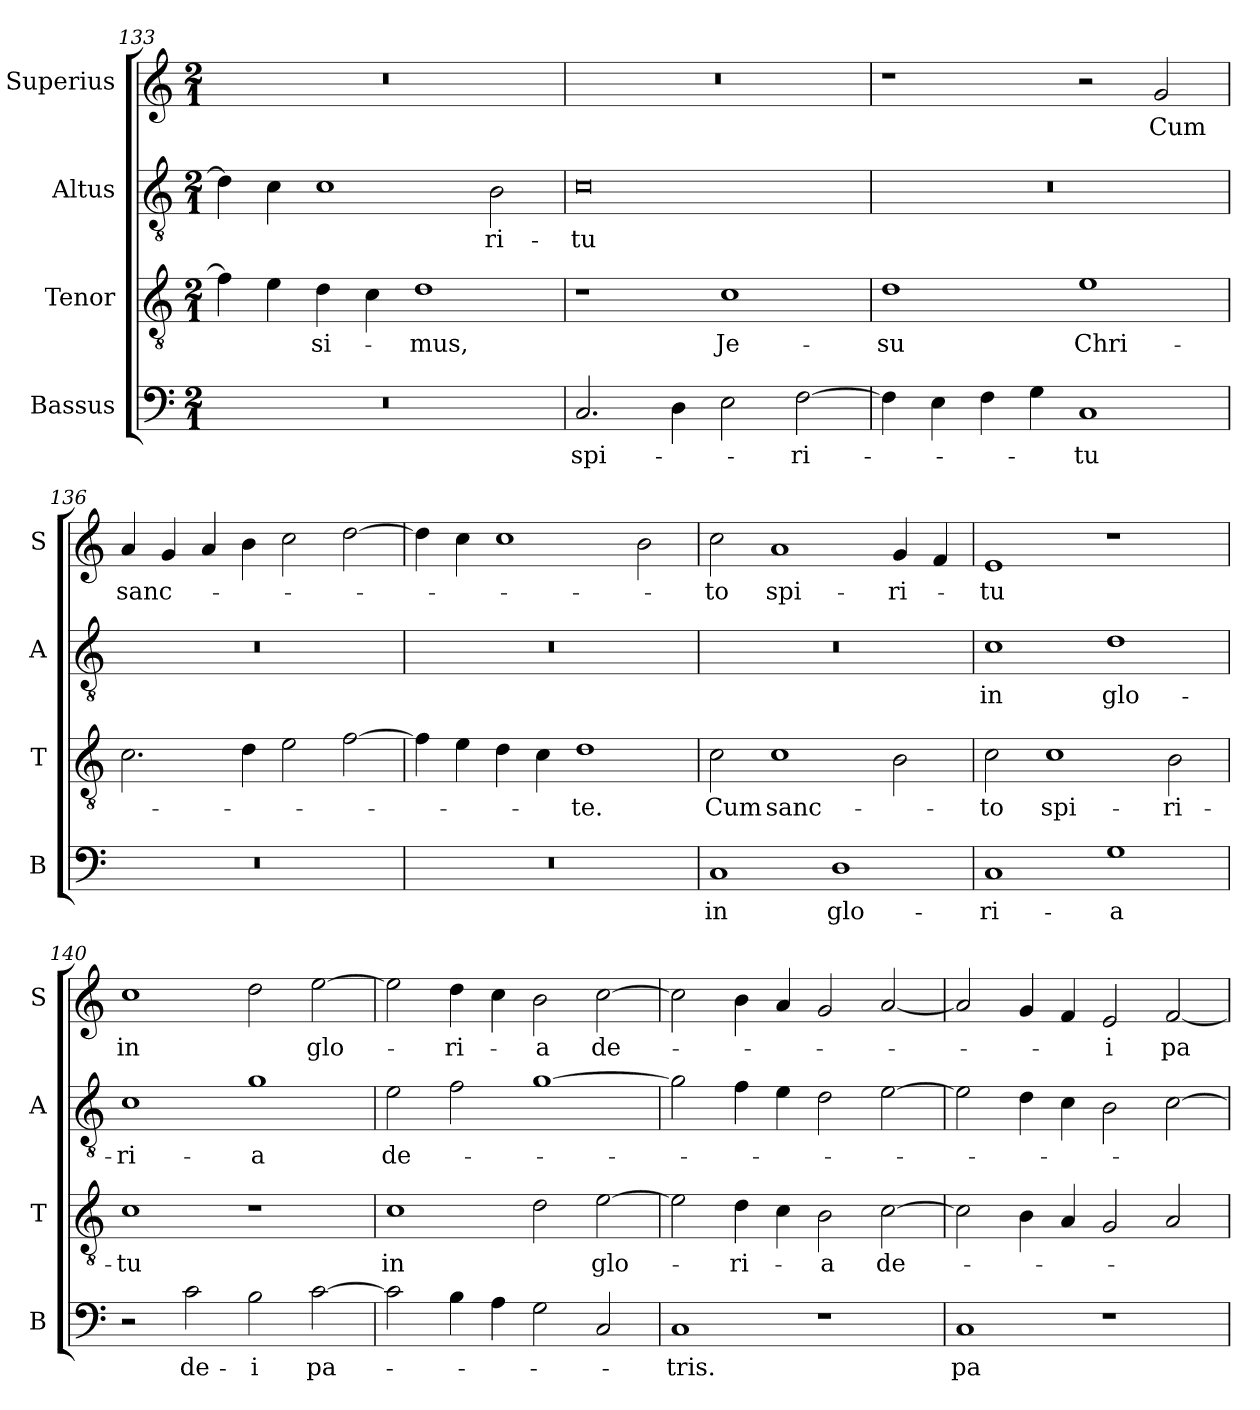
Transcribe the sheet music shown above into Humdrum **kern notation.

**kern	**text	**kern	**text	**kern	**text	**kern	**text
*part4	*part4	*part3	*part3	*part2	*part2	*part1	*part1
*staff4	*staff4	*staff3	*staff3	*staff2	*staff2	*staff1	*staff1
*I"Bassus	*	*I"Tenor	*	*I"Altus	*	*I"Superius	*
*I'B	*	*I'T	*	*I'A	*	*I'S	*
*clefF4	*	*clefGv2	*	*clefGv2	*	*clefG2	*
*k[]	*	*k[]	*	*k[]	*	*k[]	*
*M2/1	*	*M2/1	*	*M2/1	*	*M2/1	*
=133	=133	=133	=133	=133	=133	=133	=133
0r	.	4f\]	.	4d\]	.	0r	.
.	.	4e\	.	4c\	.	.	.
.	.	4d\	-si-	1c	.	.	.
.	.	4c\	.	.	.	.	.
.	.	1d	-mus,	.	.	.	.
.	.	.	.	2B\	-ri-	.	.
=134	=134	=134	=134	=134	=134	=134	=134
2.C/	spi-	1r	.	0c	-tu	0r	.
4D\	.	.	.	.	.	.	.
2E\	.	1c	Je-	.	.	.	.
[2F\	-ri-	.	.	.	.	.	.
=135	=135	=135	=135	=135	=135	=135	=135
4F\]	.	1d	-su	0r	.	1r	.
4E\	.	.	.	.	.	.	.
4F\	.	.	.	.	.	.	.
4G\	.	.	.	.	.	.	.
1C	-tu	1e	Chri-	.	.	2r	.
.	.	.	.	.	.	2g/	Cum
=136	=136	=136	=136	=136	=136	=136	=136
0r	.	2.c\	.	0r	.	4a/	sanc-
.	.	.	.	.	.	4g/	.
.	.	.	.	.	.	4a/	.
.	.	4d\	.	.	.	4b\	.
.	.	2e\	.	.	.	2cc\	.
.	.	[2f\	.	.	.	[2dd\	.
=137	=137	=137	=137	=137	=137	=137	=137
0r	.	4f\]	.	0r	.	4dd\]	.
.	.	4e\	.	.	.	4cc\	.
.	.	4d\	.	.	.	1cc	.
.	.	4c\	.	.	.	.	.
.	.	1d	-te.	.	.	.	.
.	.	.	.	.	.	2b\	.
=138	=138	=138	=138	=138	=138	=138	=138
1C	in	2c\	Cum	0r	.	2cc\	-to
.	.	1c	sanc-	.	.	1a	spi-
1D	glo-	.	.	.	.	.	.
.	.	2B\	.	.	.	4g/	-ri-
.	.	.	.	.	.	4f/	.
=139	=139	=139	=139	=139	=139	=139	=139
1C	-ri-	2c\	-to	1c	in	1e	-tu
.	.	1c	spi-	.	.	.	.
1G	-a	.	.	1d	glo-	1r	.
.	.	2B\	-ri-	.	.	.	.
=140	=140	=140	=140	=140	=140	=140	=140
2r	.	1c	-tu	1c	-ri-	1cc	in
2c\	de-	.	.	.	.	.	.
2B\	-i	1r	.	1g	-a	2dd\	.
[2c\	pa-	.	.	.	.	[2ee\	glo-
=141	=141	=141	=141	=141	=141	=141	=141
2c\]	.	1c	in	2e\	de-	2ee\]	.
4B\	.	.	.	2f\	.	4dd\	-ri-
4A\	.	.	.	.	.	4cc\	.
2G\	.	2d\	.	[1g	.	2b\	-a
2C/	.	[2e\	glo-	.	.	[2cc\	de-
=142	=142	=142	=142	=142	=142	=142	=142
1C	-tris.	2e\]	.	2g\]	.	2cc\]	.
.	.	4d\	-ri-	4f\	.	4b\	.
.	.	4c\	.	4e\	.	4a/	.
1r	.	2B\	-a	2d\	.	2g/	.
.	.	[2c\	de-	[2e\	.	[2a/	.
=143	=143	=143	=143	=143	=143	=143	=143
1C	pa-	2c\]	.	2e\]	.	2a/]	.
.	.	4B\	.	4d\	.	4g/	.
.	.	4A/	.	4c\	.	4f/	.
1r	.	2G/	.	2B\	.	2e/	-i
.	.	2A/	.	[2c\	.	[2f/	pa-
=	=	=	=	=	=	=	=
*-	*-	*-	*-	*-	*-	*-	*-
